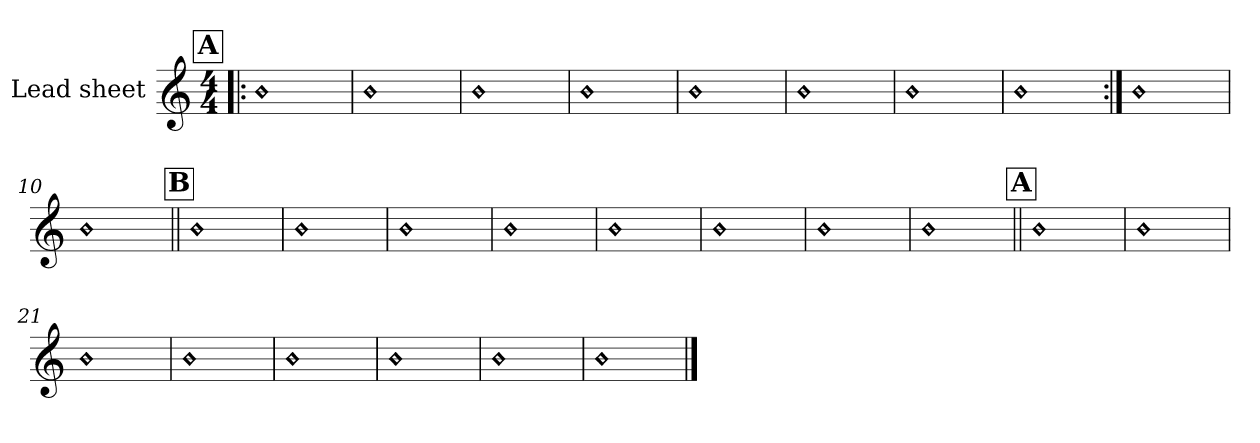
**kern
*part1
*staff1
*I"Lead sheet
*clefG2
*k[]
*C:
*M4/4
!!LO:REH:place=s1:a:t=A
=1!|:
!LO:N:head=diamond
1b
=2
!LO:N:head=diamond
1b
=3
!LO:N:head=diamond
1b
=4
!LO:N:head=diamond
1b
!!LO:LB:g=z
=5
!LO:N:head=diamond
1b
=6
!LO:N:head=diamond
1b
=7
!LO:N:head=diamond
1b
=8
!LO:N:head=diamond
1b
!!LO:LB:g=z
=9:|!
!LO:N:head=diamond
1b
=10
!LO:N:head=diamond
1b
!!LO:REH:place=s1:a:t=B
=11||
!LO:N:head=diamond
1b
=12
!LO:N:head=diamond
1b
!!LO:LB:g=z
=13
!LO:N:head=diamond
1b
=14
!LO:N:head=diamond
1b
=15
!LO:N:head=diamond
1b
=16
!LO:N:head=diamond
1b
!!LO:LB:g=z
=17
!LO:N:head=diamond
1b
=18
!LO:N:head=diamond
1b
!!LO:REH:place=s1:a:t=A
=19||
!LO:N:head=diamond
1b
=20
!LO:N:head=diamond
1b
!!LO:LB:g=z
=21
!LO:N:head=diamond
1b
=22
!LO:N:head=diamond
1b
=23
!LO:N:head=diamond
1b
=24
!LO:N:head=diamond
1b
!!LO:LB:g=z
=25
!LO:N:head=diamond
1b
=26
!LO:N:head=diamond
1b
==
*-
